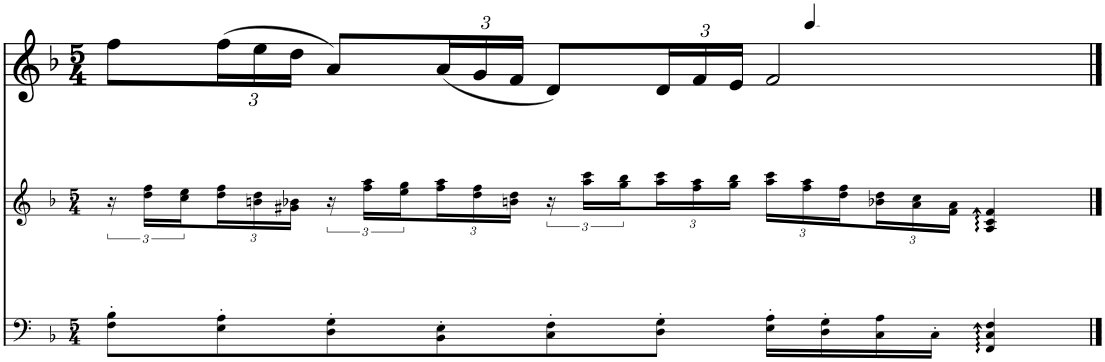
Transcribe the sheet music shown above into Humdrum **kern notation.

**kern	**kern	**kern
*part2	*part2	*part1
*staff3	*staff2	*staff1
*I"Piano	*	*I"Piano
*I'Pno	*	*I'Pno
!!LO:PB:g=z
*clefF4	*clefG2	*clefG2
*k[b-]	*k[b-]	*k[b-]
*M5/4	*M5/4	*M5/4
=9	=9	=9
*	*	*^
8F\' 8B-\'L	24r	8ff\L	3%2ryy
.	24dd\ 24ff\LL	.	.
.	24cc\ 24ee\	.	.
*	*Xbrackettup	*Xbrackettup	*
8E\' 8A\'	24dd\ 24ff\	(24ff\L	.
.	24bn\ 24dd\	24ee\	.
.	24g#X\ 24b-X\JJ	24dd\JJ	.
*	*brackettup	*	*
8D\' 8G\'	24r	8a/L)	.
.	24ff\ 24aa\LL	.	.
.	24ee\ 24gg\	.	.
*	*Xbrackettup	*	*
8BB-\' 8E\'	24ff\ 24aa\	(24a/L	.
.	24dd\ 24ff\	24g/	.
.	24bn\ 24dd\JJ	24f/JJ	.
*	*brackettup	*	*
8C\' 8F\'	24r	8d/L)	.
.	24aa\ 24ccc\LL	.	.
.	24gg\ 24bb-\	.	.
*	*Xbrackettup	*	*
8D\' 8G\'J	24aa\ 24ccc\	24d/L	.
.	24ff\ 24aa\	24f/	12.ryy
.	24gg\ 24bb-\JJ	24e/JJ	.
16E\' 16A\'LL	24aa\ 24ccc\LL	2f/	.
*	*	*MM25	*
.	24ff\ 24aa\	.	6ryy
16D\' 16G\'	.	.	.
.	24dd\ 24ff\	.	.
16C\ 16A\	24b-X\ 24dd\	.	.
.	24a\ 24cc\	.	.
16C'\JJ	.	.	.
.	24f\ 24a\JJ	.	24ryy
4FF/: 4C/: 4F/:	4A/: 4c/: 4f/:	.	4ryy
*	*	*v	*v
==	==	==
*-	*-	*-
